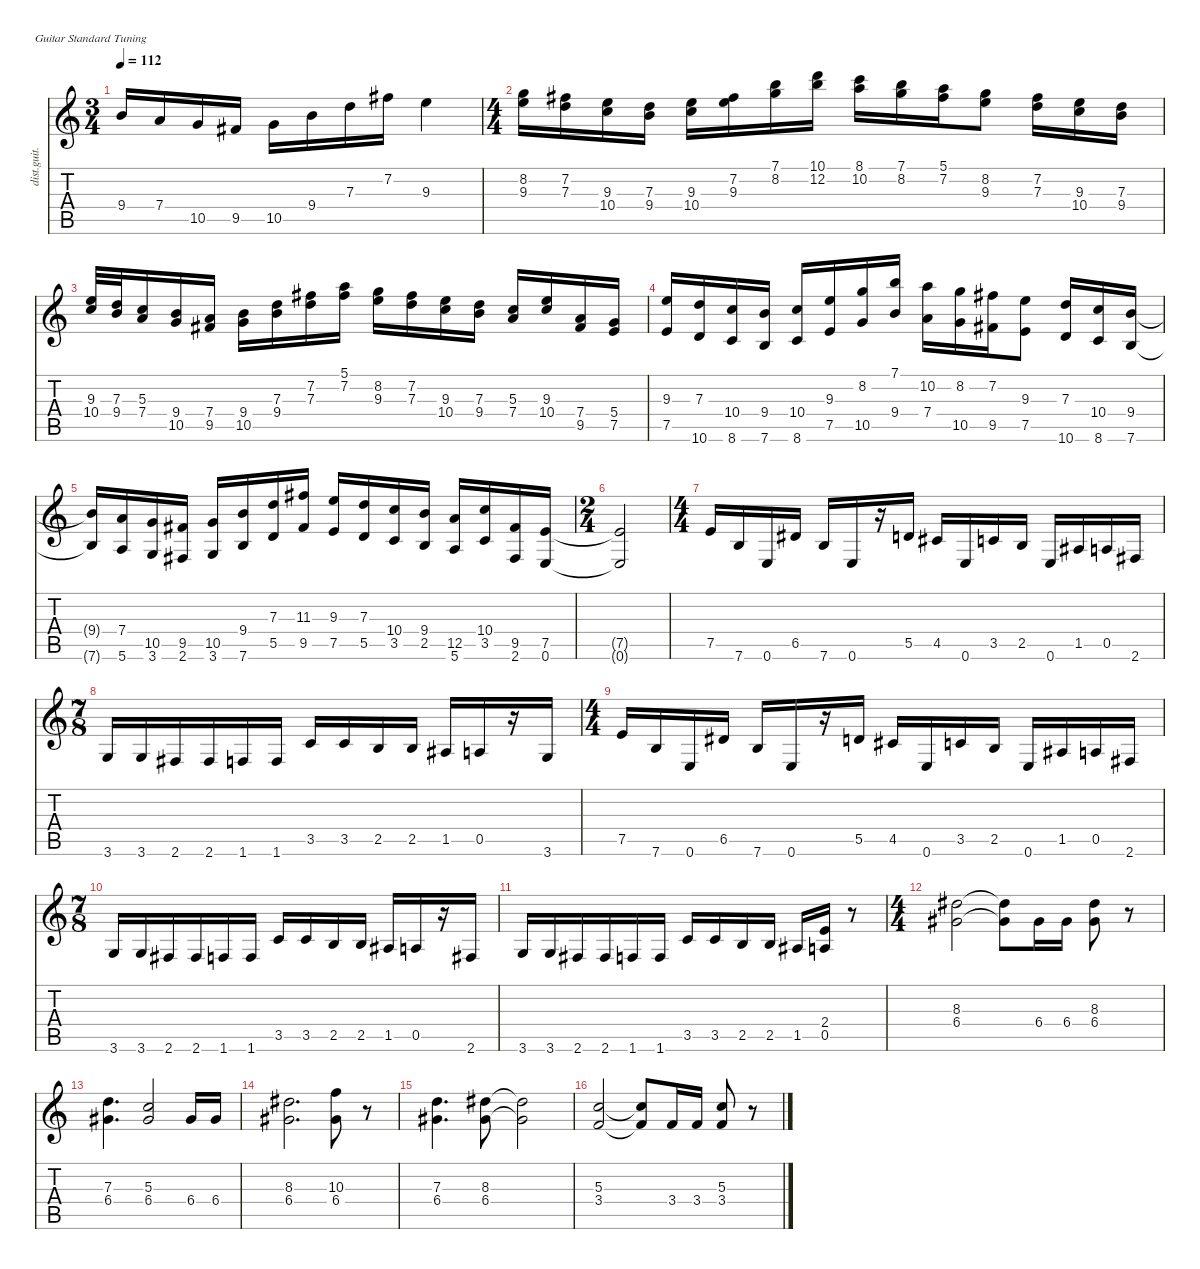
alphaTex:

\defaultSystemsLayout 4
\hideDynamics
\bracketExtendMode nobrackets
\otherSystemsTrackNameOrientation horizontal
\track ("John Petrucci" "dist.guit.") {mute instrument distortionguitar}
\staff {score tabs}
\tuning (E4 B3 G3 D3 A2 E2)
\ts (3 4)
\beaming (8 2 2 2)
\tempo 112
\clef g2
\ks c
9.4{t}.16{dy f beam Up} 7.4.16{beam Up} 10.5.16{beam Up} 9.5{acc #}.16{beam Up} 10.5.16{beam Down} 9.4.16{beam Down} 7.3.16{beam Down} 7.2{acc #}.16{beam Down} 9.3.4{beam Down} |
\ts (4 4)
\beaming (8 2 2 2 2)
(8.2 9.3).16{beam Down} (7.2{acc #} 7.3).16{beam Down} (9.3 10.4).16{beam Down} (7.3 9.4).16{beam Down} (9.3 10.4).16{beam Down} (7.2{acc #} 9.3).16{beam Down} (7.1 8.2).16{beam Down} (10.1 12.2).16{beam Down} (8.1 10.2).16{beam Down} (7.1 8.2).16{beam Down} (5.1 7.2{acc #}).16{beam Down} (8.2 9.3).8{beam Down} (7.2{acc #} 7.3).16{beam Down} (9.3 10.4).16{beam Down} (7.3 9.4).16{beam Down} |
(9.3 10.4).32{beam Up} (7.3 9.4).32{beam Up} (5.3 7.4).16{beam Up} (9.4 10.5).16{beam Up} (7.4 9.5{acc #}).16{beam Up} (9.4 10.5).16{beam Down} (7.3 9.4).16{beam Down} (7.2{acc #} 7.3).16{beam Down} (5.1 7.2{acc #}).16{beam Down} (8.2 9.3).16{beam Down} (7.2{acc #} 7.3).16{beam Down} (9.3 10.4).16{beam Down} (7.3 9.4).16{beam Down} (5.3 7.4).16{beam Up} (9.3 10.4).16{beam Up} (7.4 9.5{acc #}).16{beam Up} (5.4 7.5).16{beam Up} |
(9.3 7.5).16{beam Up} (7.3 10.6).16{beam Up} (10.4 8.6).16{beam Up} (9.4 7.6).16{beam Up} (10.4 8.6).16{beam Up} (9.3 7.5).16{beam Up} (8.2 10.5).16{beam Up} (7.1 9.4).16{beam Up} (10.2 7.4).16{beam Down} (8.2 10.5).16{beam Down} (7.2{acc #} 9.5{acc #}).16{beam Down} (9.3 7.5).8{beam Down} (7.3 10.6).16{beam Up} (10.4 8.6).16{beam Up} (9.4 7.6).16{beam Up} |
(9.4{t} 7.6{t}).16{beam Up} (7.4 5.6).16{beam Up} (10.5 3.6).16{beam Up} (9.5{acc #} 2.6{acc #}).16{beam Up} (10.5 3.6).16{beam Up} (9.4 7.6).16{beam Up} (7.3 5.5).16{beam Up} (11.3{acc #} 9.5{acc #}).16{beam Up} (9.3 7.5).16{beam Up} (7.3 5.5).16{beam Up} (10.4 3.5).16{beam Up} (9.4 2.5).16{beam Up} (12.5 5.6).16{beam Up} (10.4 3.5).16{beam Up} (9.5{acc #} 2.6{acc #}).16{beam Up} (7.5 0.6).16{beam Up} |
\ts (2 4)
\beaming (8 2 2)
(7.5{t} 0.6{t}).2{beam Up} |
\ts (4 4)
\beaming (8 2 2 2 2)
7.5.16{beam Up} 7.6.16{beam Up} 0.6.16{beam Up} 6.5{acc #}.16{beam Up} 7.6.16{beam Up} 0.6.16{beam Up} r.16{beam Up} 5.5.16{beam Up} 4.5{acc #}.16{beam Up} 0.6.16{beam Up} 3.5.16{beam Up} 2.5.16{beam Up} 0.6.16{beam Up} 1.5{acc #}.16{beam Up} 0.5.16{beam Up} 2.6{acc #}.16{beam Up} |
\ts (7 8)
\beaming (8 3 2 2)
3.6.16{beam Up} 3.6.16{beam Up} 2.6{acc #}.16{beam Up} 2.6{acc #}.16{beam Up} 1.6.16{beam Up} 1.6.16{beam Up} 3.5.16{beam Up} 3.5.16{beam Up} 2.5.16{beam Up} 2.5.16{beam Up} 1.5{acc #}.16{beam Up} 0.5.16{beam Up} r.16{beam Up} 3.6.16{beam Up} |
\ts (4 4)
\beaming (8 2 2 2 2)
7.5.16{beam Up} 7.6.16{beam Up} 0.6.16{beam Up} 6.5{acc #}.16{beam Up} 7.6.16{beam Up} 0.6.16{beam Up} r.16{beam Up} 5.5.16{beam Up} 4.5{acc #}.16{beam Up} 0.6.16{beam Up} 3.5.16{beam Up} 2.5.16{beam Up} 0.6.16{beam Up} 1.5{acc #}.16{beam Up} 0.5.16{beam Up} 2.6{acc #}.16{beam Up} |
\ts (7 8)
\beaming (8 3 2 2)
3.6.16{beam Up} 3.6.16{beam Up} 2.6{acc #}.16{beam Up} 2.6{acc #}.16{beam Up} 1.6.16{beam Up} 1.6.16{beam Up} 3.5.16{beam Up} 3.5.16{beam Up} 2.5.16{beam Up} 2.5.16{beam Up} 1.5{acc #}.16{beam Up} 0.5.16{beam Up} r.16{beam Up} 2.6{acc #}.16{beam Up} |
3.6.16{beam Up} 3.6.16{beam Up} 2.6{acc #}.16{beam Up} 2.6{acc #}.16{beam Up} 1.6.16{beam Up} 1.6.16{beam Up} 3.5.16{beam Up} 3.5.16{beam Up} 2.5.16{beam Up} 2.5.16{beam Up} 1.5{acc #}.16{beam Up} (2.4 0.5).16{beam Up} r.8{beam Up} |
\ts (4 4)
\beaming (8 2 2 2 2)
(8.3{acc #} 6.4{acc #}).2{beam Down} (8.3{t acc #} 6.4{t acc #}).8{beam Down} 6.4{acc #}.16{beam Down} 6.4{acc #}.16{beam Down} (8.3{acc #} 6.4{acc #}).8{beam Down} r.8{beam Down} |
(7.3 6.4{acc #}).4{d beam Down} (5.3 6.4{acc #}).2{beam Up} 6.4{acc #}.16{beam Up} 6.4{acc #}.16{beam Up} |
(8.3{acc #} 6.4{acc #}).2{d beam Down} (10.3 6.4{acc #}).8{beam Down} r.8{beam Down} |
(7.3 6.4{acc #}).4{d beam Down} (8.3{acc #} 6.4{acc #}).8{beam Down} (8.3{t acc #} 6.4{t acc #}).2{beam Down} |
(5.3 3.4).2{beam Up} (5.3{t} 3.4{t}).8{beam Up} 3.4.16{beam Up} 3.4.16{beam Up} (5.3 3.4).8{beam Up} r.8{beam Up}
